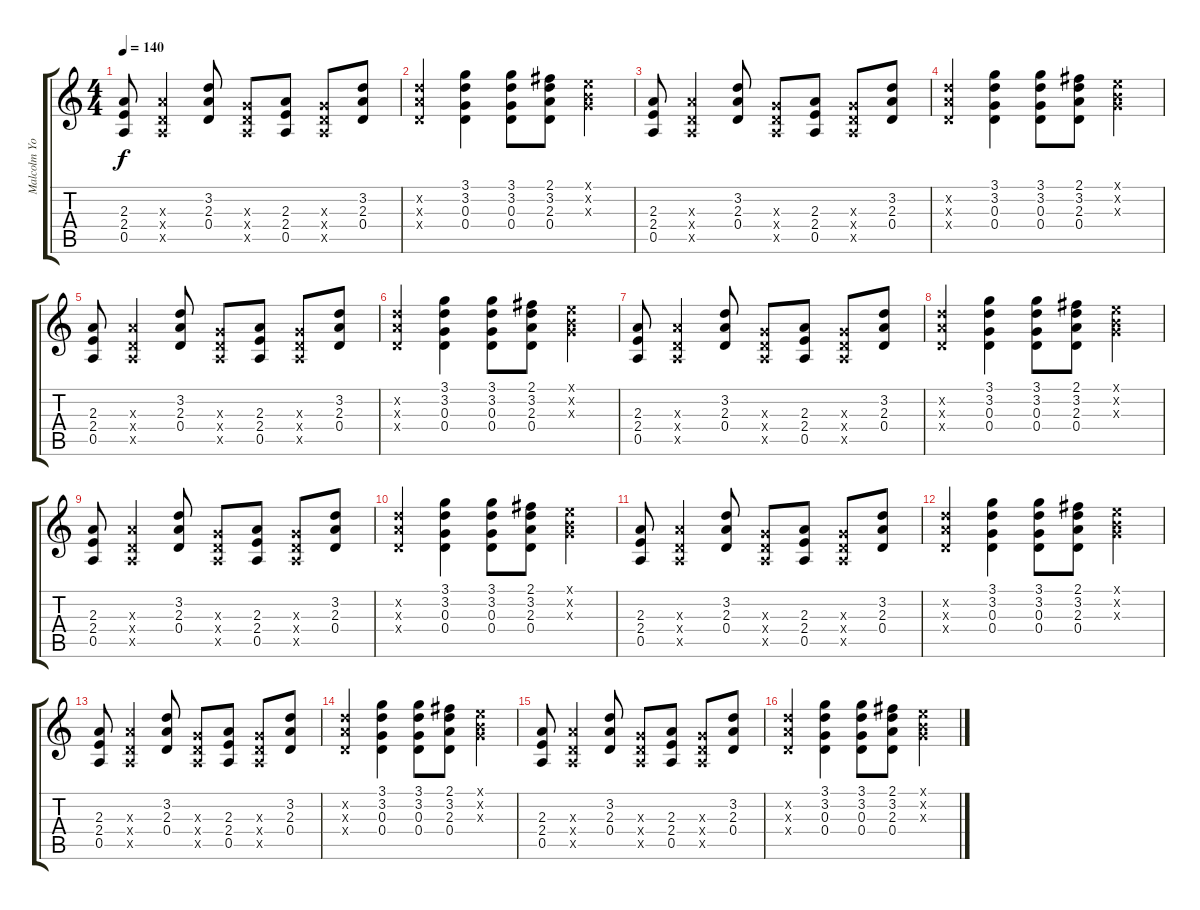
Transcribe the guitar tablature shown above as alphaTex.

\track ("Malcolm Young" "Malcolm Yo") {instrument overdrivenguitar}
\staff {score tabs}
\tuning (E4 B3 G3 D3 A2 E2) {hide}
\ts (4 4)
\tempo 140
\clef g2
\ks c
(2.3 2.4 0.5).8{dy f} (2.3{x} 0.4{x} 0.5{x}).4 (3.2 2.3 0.4).8 (0.3{x} 0.4{x} 0.5{x}).8 (2.3 2.4 0.5).8 (0.3{x} 0.4{x} 0.5{x}).8 (3.2 2.3 0.4).8 |
(3.2{x} 2.3{x} 0.4{x}).4 (3.1 3.2 0.3 0.4).4 (3.1 3.2 0.3 0.4).8 (2.1 3.2 2.3 0.4).8 (0.1{x} 0.2{x} 0.3{x}).4 |
(2.3 2.4 0.5).8 (2.3{x} 0.4{x} 0.5{x}).4 (3.2 2.3 0.4).8 (0.3{x} 0.4{x} 0.5{x}).8 (2.3 2.4 0.5).8 (0.3{x} 0.4{x} 0.5{x}).8 (3.2 2.3 0.4).8 |
(3.2{x} 2.3{x} 0.4{x}).4 (3.1 3.2 0.3 0.4).4 (3.1 3.2 0.3 0.4).8 (2.1 3.2 2.3 0.4).8 (0.1{x} 0.2{x} 0.3{x}).4 |
(2.3 2.4 0.5).8 (2.3{x} 0.4{x} 0.5{x}).4 (3.2 2.3 0.4).8 (0.3{x} 0.4{x} 0.5{x}).8 (2.3 2.4 0.5).8 (0.3{x} 0.4{x} 0.5{x}).8 (3.2 2.3 0.4).8 |
(3.2{x} 2.3{x} 0.4{x}).4 (3.1 3.2 0.3 0.4).4 (3.1 3.2 0.3 0.4).8 (2.1 3.2 2.3 0.4).8 (0.1{x} 0.2{x} 0.3{x}).4 |
(2.3 2.4 0.5).8 (2.3{x} 0.4{x} 0.5{x}).4 (3.2 2.3 0.4).8 (0.3{x} 0.4{x} 0.5{x}).8 (2.3 2.4 0.5).8 (0.3{x} 0.4{x} 0.5{x}).8 (3.2 2.3 0.4).8 |
(3.2{x} 2.3{x} 0.4{x}).4 (3.1 3.2 0.3 0.4).4 (3.1 3.2 0.3 0.4).8 (2.1 3.2 2.3 0.4).8 (0.1{x} 0.2{x} 0.3{x}).4 |
(2.3 2.4 0.5).8 (2.3{x} 0.4{x} 0.5{x}).4 (3.2 2.3 0.4).8 (0.3{x} 0.4{x} 0.5{x}).8 (2.3 2.4 0.5).8 (0.3{x} 0.4{x} 0.5{x}).8 (3.2 2.3 0.4).8 |
(3.2{x} 2.3{x} 0.4{x}).4 (3.1 3.2 0.3 0.4).4 (3.1 3.2 0.3 0.4).8 (2.1 3.2 2.3 0.4).8 (0.1{x} 0.2{x} 0.3{x}).4 |
(2.3 2.4 0.5).8 (2.3{x} 0.4{x} 0.5{x}).4 (3.2 2.3 0.4).8 (0.3{x} 0.4{x} 0.5{x}).8 (2.3 2.4 0.5).8 (0.3{x} 0.4{x} 0.5{x}).8 (3.2 2.3 0.4).8 |
(3.2{x} 2.3{x} 0.4{x}).4 (3.1 3.2 0.3 0.4).4 (3.1 3.2 0.3 0.4).8 (2.1 3.2 2.3 0.4).8 (0.1{x} 0.2{x} 0.3{x}).4 |
(2.3 2.4 0.5).8 (2.3{x} 0.4{x} 0.5{x}).4 (3.2 2.3 0.4).8 (0.3{x} 0.4{x} 0.5{x}).8 (2.3 2.4 0.5).8 (0.3{x} 0.4{x} 0.5{x}).8 (3.2 2.3 0.4).8 |
(3.2{x} 2.3{x} 0.4{x}).4 (3.1 3.2 0.3 0.4).4 (3.1 3.2 0.3 0.4).8 (2.1 3.2 2.3 0.4).8 (0.1{x} 0.2{x} 0.3{x}).4 |
(2.3 2.4 0.5).8{volume 8} (2.3{x} 0.4{x} 0.5{x}).4 (3.2 2.3 0.4).8 (0.3{x} 0.4{x} 0.5{x}).8 (2.3 2.4 0.5).8 (0.3{x} 0.4{x} 0.5{x}).8 (3.2 2.3 0.4).8 |
(3.2{x} 2.3{x} 0.4{x}).4 (3.1 3.2 0.3 0.4).4 (3.1 3.2 0.3 0.4).8 (2.1 3.2 2.3 0.4).8 (0.1{x} 0.2{x} 0.3{x}).4
